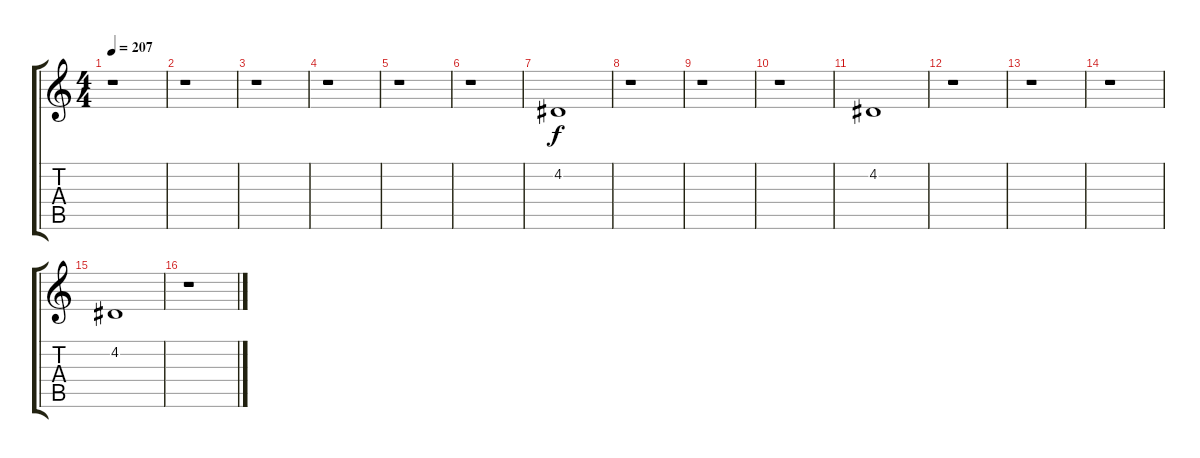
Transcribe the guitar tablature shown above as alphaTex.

\track "" {instrument tubularbells}
\staff {score tabs}
\tuning (E4 B3 G3 D3 A2 E2) {hide}
\ts (4 4)
\tempo 207
\clef g2
\ks c
r.1{dy f} |
r.1 |
r.1 |
r.1 |
r.1 |
r.1 |
4.2.1 |
r.1 |
r.1 |
r.1 |
4.2.1 |
r.1 |
r.1 |
r.1 |
4.2.1 |
r.1
